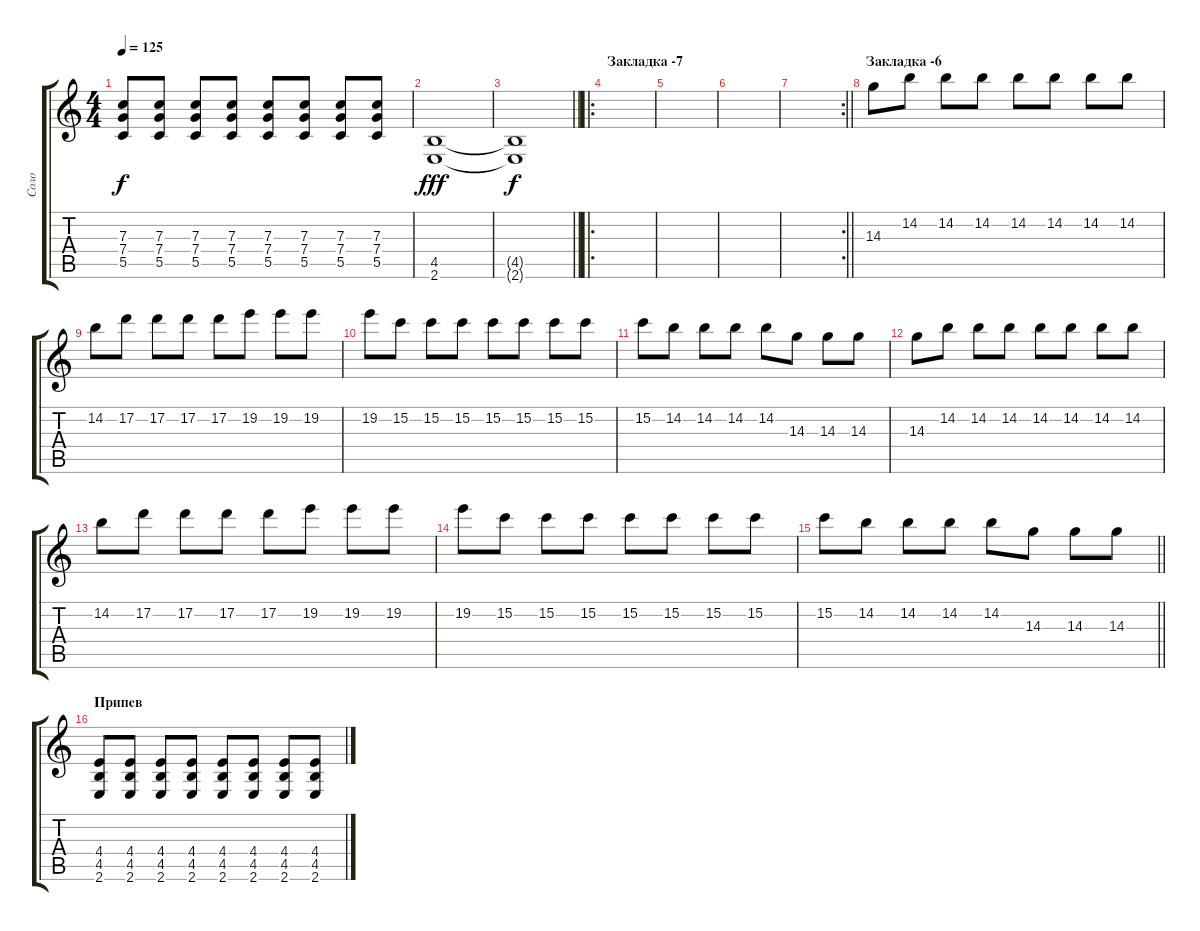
\track ("Соло" "Соло") {instrument distortionguitar}
\staff {score tabs}
\tuning (D4 A3 F3 C3 G2 D2) {hide}
\ts (4 4)
\tempo 125
\clef g2
\ks c
(7.3 7.4 5.5).8{dy f} (7.3 7.4 5.5).8 (7.3 7.4 5.5).8 (7.3 7.4 5.5).8 (7.3 7.4 5.5).8 (7.3 7.4 5.5).8 (7.3 7.4 5.5).8 (7.3 7.4 5.5).8 |
(4.5 2.6).1{dy fff} |
\barLineRight lightlight
(4.5{t} 2.6{t}).1{dy f volume 6} |
\ro
\section ("" "Закладка -7")
|
|
|
\rc 2
\barLineRight lightlight
|
\section ("" "Закладка -6")
14.3.8{volume 12} 14.2.8 14.2.8 14.2.8 14.2.8 14.2.8 14.2.8 14.2.8 |
14.2.8 17.2.8 17.2.8 17.2.8 17.2.8 19.2.8 19.2.8 19.2.8 |
19.2.8 15.2.8 15.2.8 15.2.8 15.2.8 15.2.8 15.2.8 15.2.8 |
15.2.8 14.2.8 14.2.8 14.2.8 14.2.8 14.3.8 14.3.8 14.3.8 |
14.3.8{volume 12} 14.2.8 14.2.8 14.2.8 14.2.8 14.2.8 14.2.8 14.2.8 |
14.2.8 17.2.8 17.2.8 17.2.8 17.2.8 19.2.8 19.2.8 19.2.8 |
19.2.8 15.2.8 15.2.8 15.2.8 15.2.8 15.2.8 15.2.8 15.2.8 |
\barLineRight lightlight
15.2.8 14.2.8 14.2.8 14.2.8 14.2.8 14.3.8 14.3.8 14.3.8 |
\section ("" "Припев")
(4.4 4.5 2.6).8 (4.4 4.5 2.6).8 (4.4 4.5 2.6).8 (4.4 4.5 2.6).8 (4.4 4.5 2.6).8 (4.4 4.5 2.6).8 (4.4 4.5 2.6).8 (4.4 4.5 2.6).8
